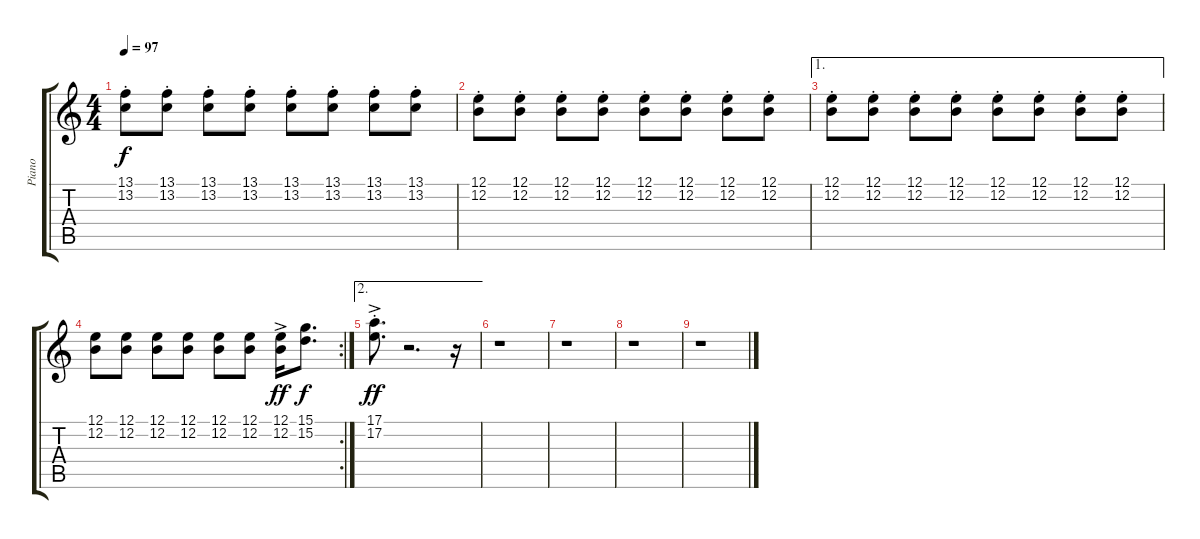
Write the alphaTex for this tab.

\track ("Piano" "Piano") {instrument acousticgrandpiano}
\staff {score tabs}
\tuning (E4 B3 G3 D3 A2 E2) {hide}
\ts (4 4)
\tempo 97
\clef g2
\ks c
(13.1{st} 13.2{st}).8{dy f} (13.1{st} 13.2{st}).8 (13.1{st} 13.2{st}).8 (13.1{st} 13.2{st}).8 (13.1{st} 13.2{st}).8 (13.1{st} 13.2{st}).8 (13.1{st} 13.2{st}).8 (13.1{st} 13.2{st}).8 |
(12.1{st} 12.2{st}).8 (12.1{st} 12.2{st}).8 (12.1{st} 12.2{st}).8 (12.1{st} 12.2{st}).8 (12.1{st} 12.2{st}).8 (12.1{st} 12.2{st}).8 (12.1{st} 12.2{st}).8 (12.1{st} 12.2{st}).8 |
\ae 1
(12.1{st} 12.2{st}).8 (12.1{st} 12.2{st}).8 (12.1{st} 12.2{st}).8 (12.1{st} 12.2{st}).8 (12.1{st} 12.2{st}).8 (12.1{st} 12.2{st}).8 (12.1{st} 12.2{st}).8 (12.1{st} 12.2{st}).8 |
\rc 2
(12.1 12.2).8 (12.1 12.2).8 (12.1 12.2).8 (12.1 12.2).8 (12.1 12.2).8 (12.1 12.2).8 (12.1{ac} 12.2{ac}).16{dy ff} (15.1 15.2).8{d dy f} |
\ae 2
(17.1{ac st} 17.2{ac st}).8{d dy ff} r.2{d} r.16 |
r.1 |
r.1 |
r.1 |
r.1
